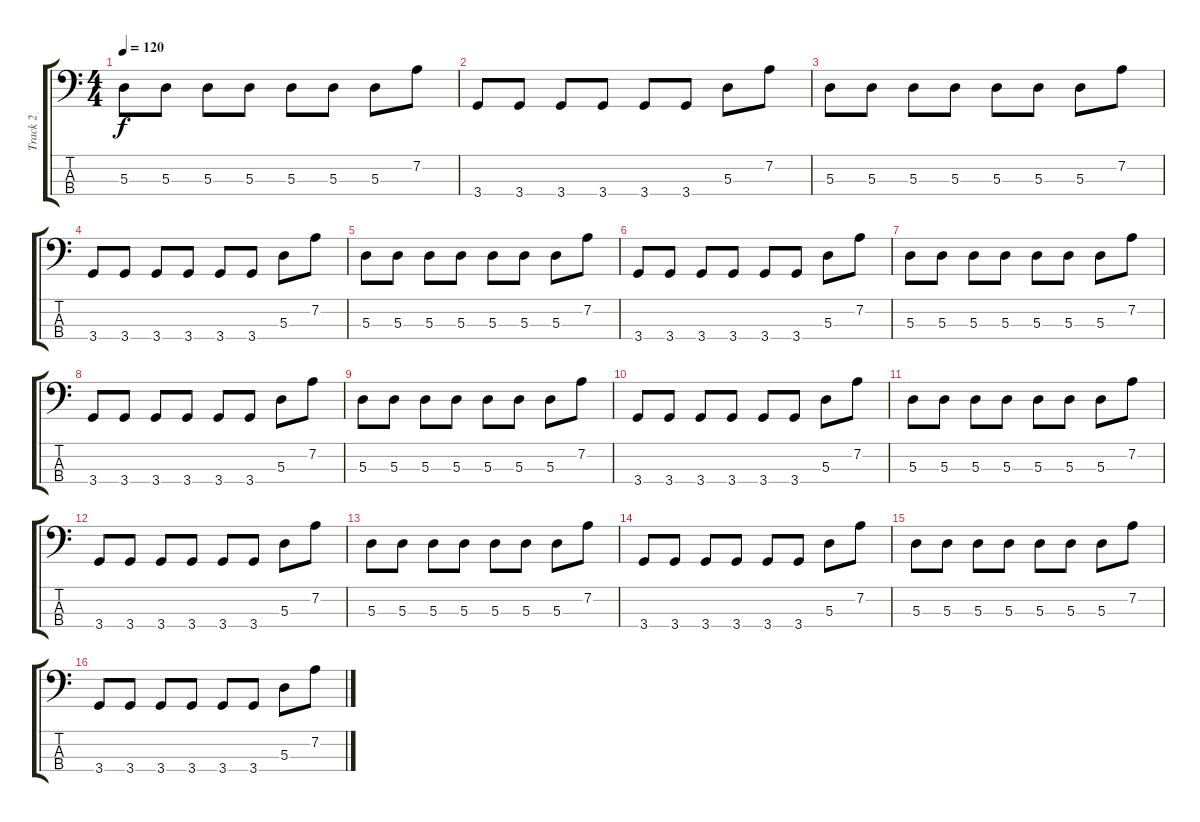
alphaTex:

\track ("Track 2" "Track 2") {instrument electricbassfinger}
\staff {score tabs}
\tuning (G2 D2 A1 E1) {hide}
\ts (4 4)
\tempo 120
\clef f4
\ks c
5.3.8{dy f} 5.3.8 5.3.8 5.3.8 5.3.8 5.3.8 5.3.8 7.2.8 |
3.4.8 3.4.8 3.4.8 3.4.8 3.4.8 3.4.8 5.3.8 7.2.8 |
5.3.8 5.3.8 5.3.8 5.3.8 5.3.8 5.3.8 5.3.8 7.2.8 |
3.4.8 3.4.8 3.4.8 3.4.8 3.4.8 3.4.8 5.3.8 7.2.8 |
5.3.8 5.3.8 5.3.8 5.3.8 5.3.8 5.3.8 5.3.8 7.2.8 |
3.4.8 3.4.8 3.4.8 3.4.8 3.4.8 3.4.8 5.3.8 7.2.8 |
5.3.8 5.3.8 5.3.8 5.3.8 5.3.8 5.3.8 5.3.8 7.2.8 |
3.4.8 3.4.8 3.4.8 3.4.8 3.4.8 3.4.8 5.3.8 7.2.8 |
5.3.8 5.3.8 5.3.8 5.3.8 5.3.8 5.3.8 5.3.8 7.2.8 |
3.4.8 3.4.8 3.4.8 3.4.8 3.4.8 3.4.8 5.3.8 7.2.8 |
5.3.8 5.3.8 5.3.8 5.3.8 5.3.8 5.3.8 5.3.8 7.2.8 |
3.4.8 3.4.8 3.4.8 3.4.8 3.4.8 3.4.8 5.3.8 7.2.8 |
5.3.8 5.3.8 5.3.8 5.3.8 5.3.8 5.3.8 5.3.8 7.2.8 |
3.4.8 3.4.8 3.4.8 3.4.8 3.4.8 3.4.8 5.3.8 7.2.8 |
5.3.8 5.3.8 5.3.8 5.3.8 5.3.8 5.3.8 5.3.8 7.2.8 |
3.4.8 3.4.8 3.4.8 3.4.8 3.4.8 3.4.8 5.3.8 7.2.8
